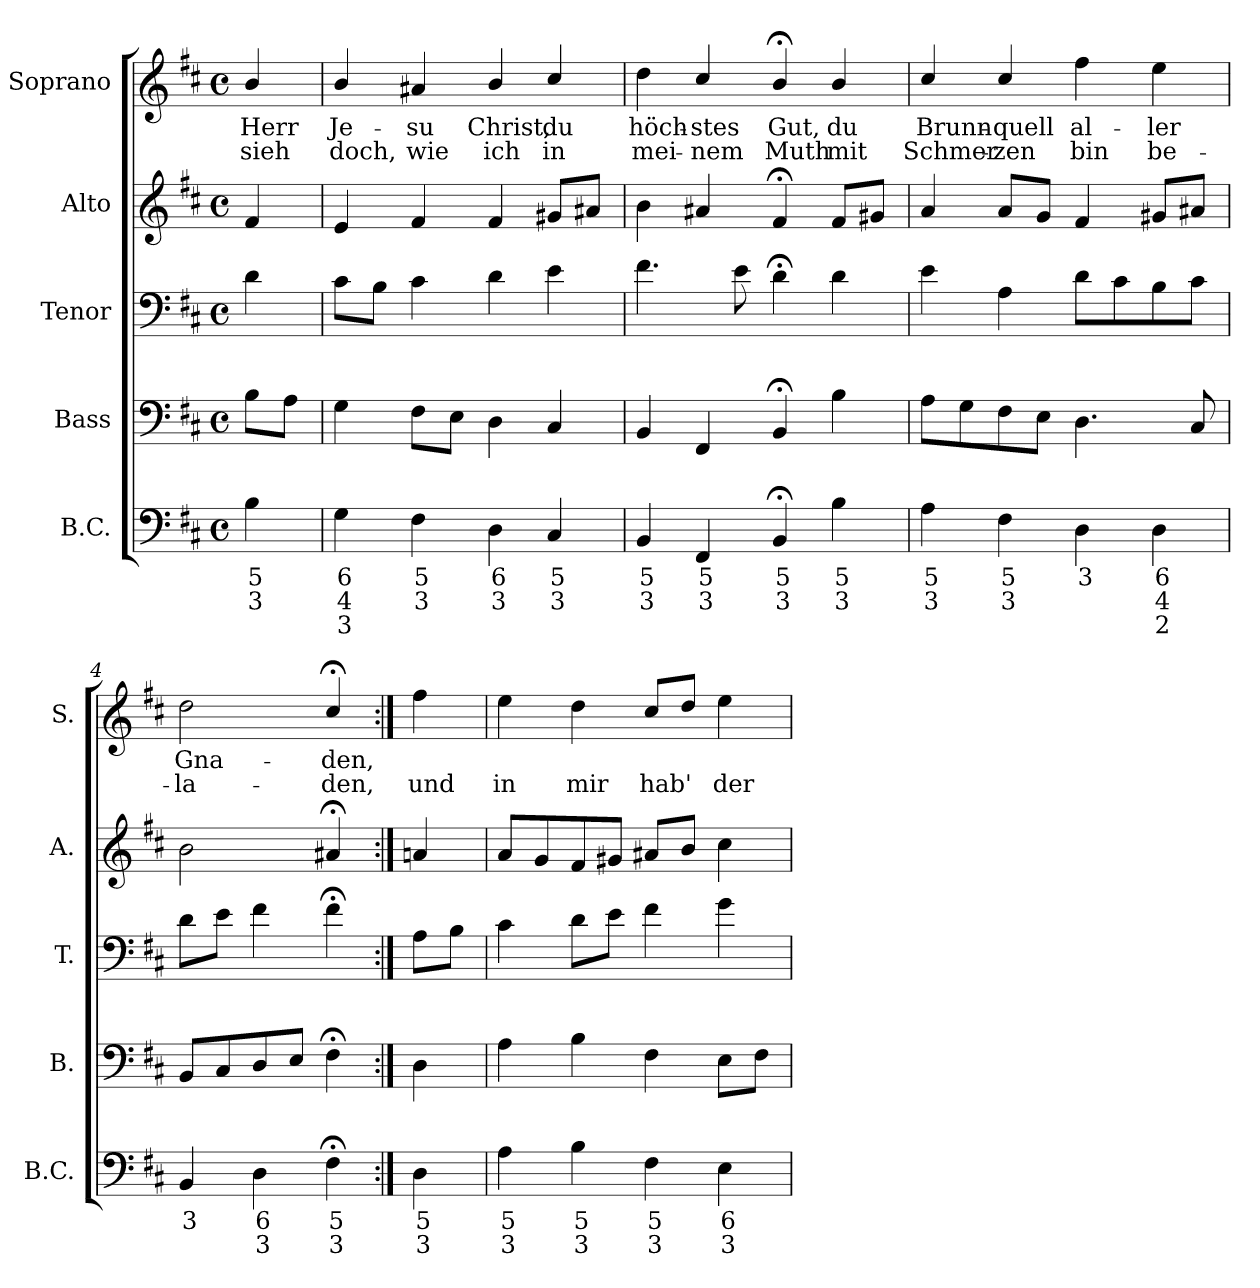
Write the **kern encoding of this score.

**kern	**text	**text	**text	**kern	**kern	**kern	**kern	**text	**text
*part5	*part5	*part5	*part5	*part4	*part3	*part2	*part1	*part1	*part1
*staff5	*staff5	*staff5	*staff5	*staff4	*staff3	*staff2	*staff1	*staff1	*staff1
*I"B.C.	*	*	*	*I"Bass	*I"Tenor	*I"Alto	*I"Soprano	*	*
*I'B.C.	*	*	*	*I'B.	*I'T.	*I'A.	*I'S.	*	*
*clefF4	*	*	*	*clefF4	*clefF4	*clefG2	*clefG2	*	*
*k[f#c#]	*	*	*	*k[f#c#]	*k[f#c#]	*k[f#c#]	*k[f#c#]	*	*
*b:	*	*	*	*D:	*D:	*D:	*b:	*	*
*M4/4	*	*	*	*M4/4	*M4/4	*M4/4	*M4/4	*	*
*met(c)	*	*	*	*met(c)	*met(c)	*met(c)	*met(c)	*	*
=	=	=	=	=	=	=	=	=	=
4Bi	5	3	.	8B\L	4d\	4f#/	4b/	Herr	sieh
.	.	.	.	8A\J	.	.	.	.	.
=1	=1	=1	=1	=1	=1	=1	=1	=1	=1
4Gi	6	4	3	4G\	8c#\L	4e/	4b/	Je-	doch,
.	.	.	.	.	8B\J	.	.	.	.
4F#i	5	3	.	8F#\L	4c#\	4f#/	4a#X/	-su	wie
.	.	.	.	8E\J	.	.	.	.	.
4Di	6	3	.	4D\	4d\	4f#/	4b/	Christ,	ich
4C#i	5	3	.	4C#/	4e\	8g#X/L	4cc#/	du	in
.	.	.	.	.	.	8a#X/J	.	.	.
=2	=2	=2	=2	=2	=2	=2	=2	=2	=2
4BBi	5	3	.	4BB/	4.f#\	4b\	4dd\	höch-	mei-
4FF#i	5	3	.	4FF#/	.	4a#X/	4cc#/	-stes	-nem
.	.	.	.	.	8e\	.	.	.	.
4BB;<i	5	3	.	4BB;</	4d;<\	4f#;</	4b;</	Gut,	Muth
4Bi	5	3	.	4B\	4d\	8f#/L	4b/	du	mit
.	.	.	.	.	.	8g#X/J	.	.	.
=3	=3	=3	=3	=3	=3	=3	=3	=3	=3
4Ai	5	3	.	8A\L	4e\	4a/	4cc#/	Brunn-	Schmer-
.	.	.	.	8G\	.	.	.	.	.
4F#i	5	3	.	8F#\	4A\	8a/L	4cc#/	-quell	-zen
.	.	.	.	8E\J	.	8g/J	.	.	.
4Di	3	.	.	4.D\	8d\L	4f#/	4ff#\	al-	bin
.	.	.	.	.	8c#\	.	.	.	.
4Di	6	4	2	.	8B\	8g#X/L	4ee\	-ler	be-
.	.	.	.	8C#/	8c#\J	8a#X/J	.	.	.
=4	=4	=4	=4	=4	=4	=4	=4	=4	=4
4BBi	3	.	.	8BB/L	8d\L	2b\	2dd\	Gna-	-la-
.	.	.	.	8C#/	8e\J	.	.	.	.
4Di	6	3	.	8D/	4f#\	.	.	.	.
.	.	.	.	8E/J	.	.	.	.	.
4F#;<i	5	3	.	4F#;<\	4f#;<\	4a#X;</	4cc#;</	-den,	-den,
!!LO:LB:g=z
=4a:|!	=4a:|!	=4a:|!	=4a:|!	=4a:|!	=4a:|!	=4a:|!	=4a:|!	=4a:|!	=4a:|!
4Di	5	3	.	4D\	8A\L	4an/	4ff#\	.	und
.	.	.	.	.	8B\J	.	.	.	.
=5	=5	=5	=5	=5	=5	=5	=5	=5	=5
4Ai	5	3	.	4A\	4c#\	8a/L	4ee\	.	in
.	.	.	.	.	.	8g/	.	.	.
4Bi	5	3	.	4B\	8d\L	8f#/	4dd\	.	mir
.	.	.	.	.	8e\J	8g#X/J	.	.	.
4F#i	5	3	.	4F#\	4f#\	8a#X/L	8cc#/L	.	hab'
.	.	.	.	.	.	8b/J	8dd/J	.	.
4Ei	6	3	.	8E\L	4g\	4cc#\	4ee\	.	der
.	.	.	.	8F#\J	.	.	.	.	.
=	=	=	=	=	=	=	=	=	=
*-	*-	*-	*-	*-	*-	*-	*-	*-	*-
